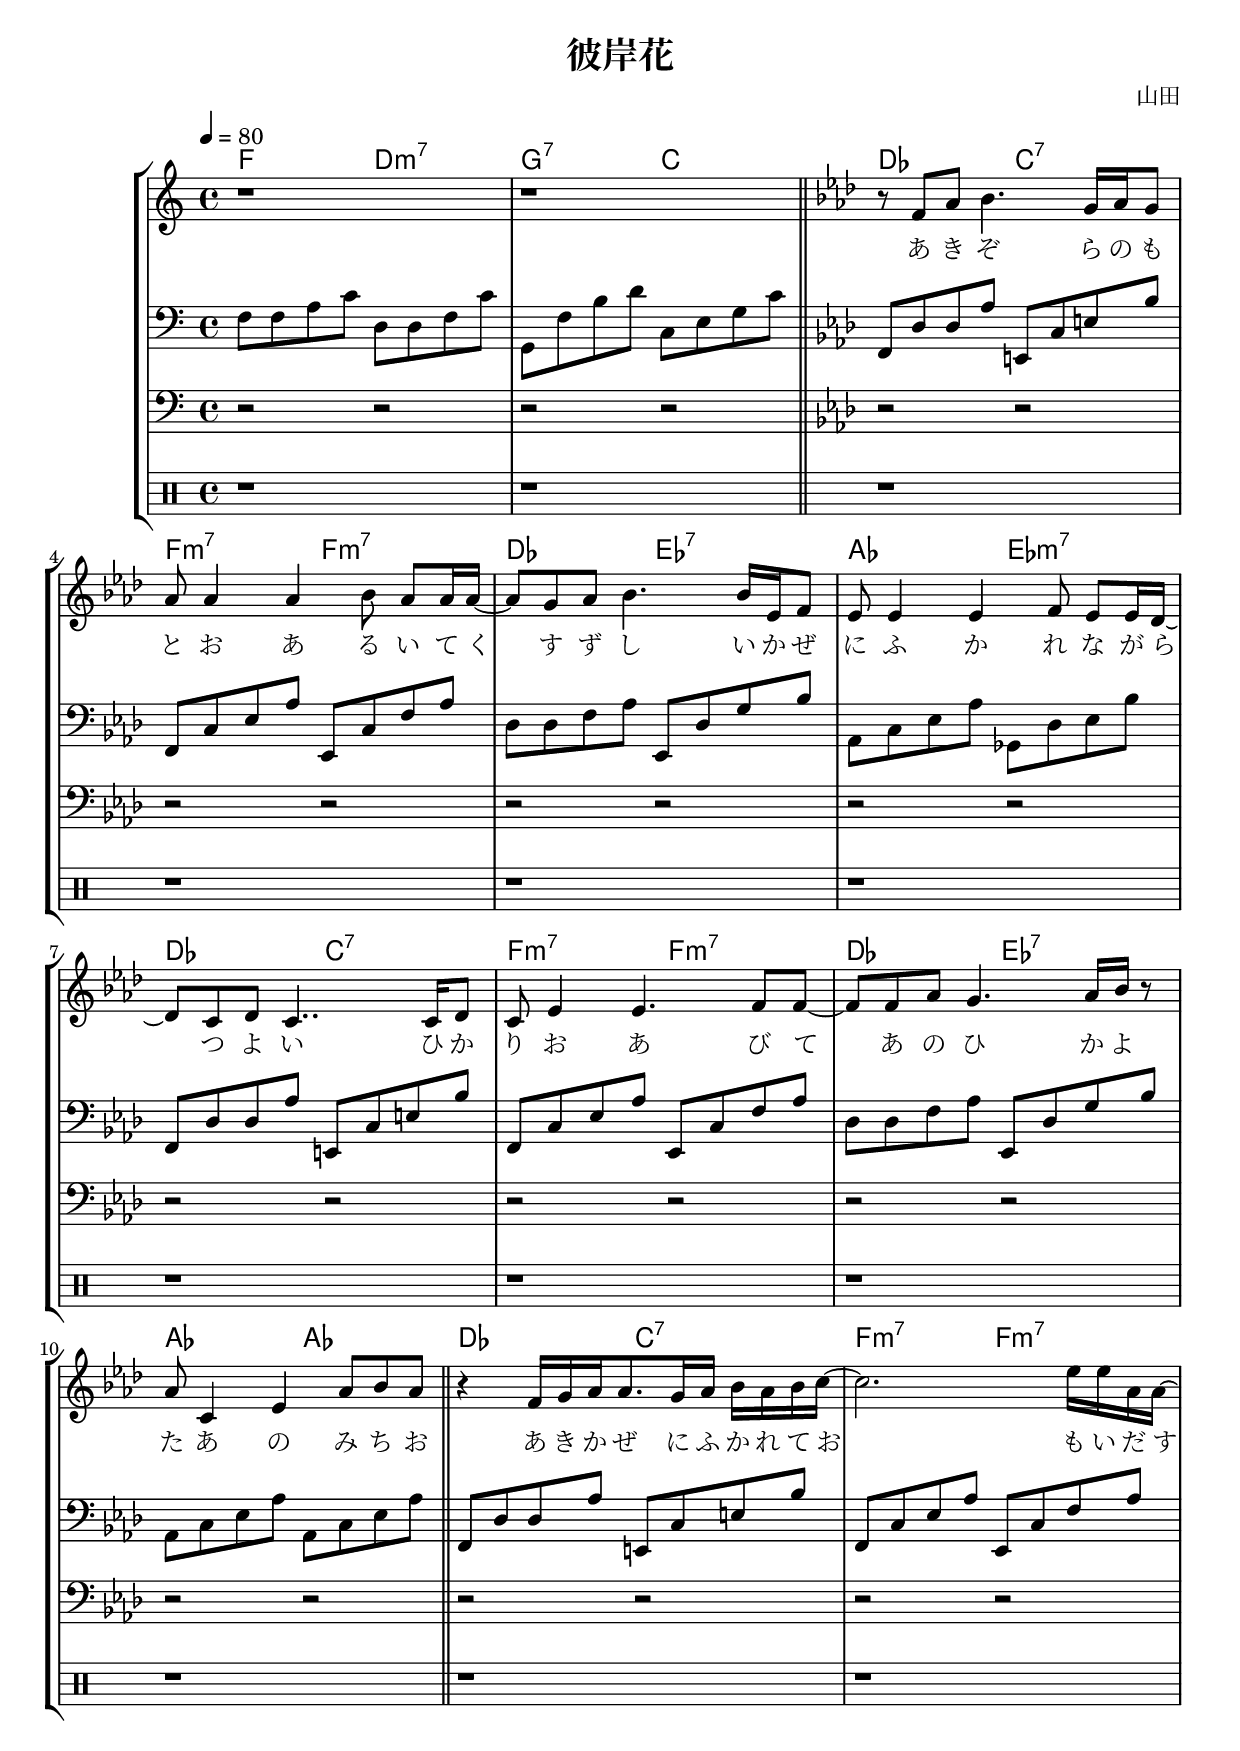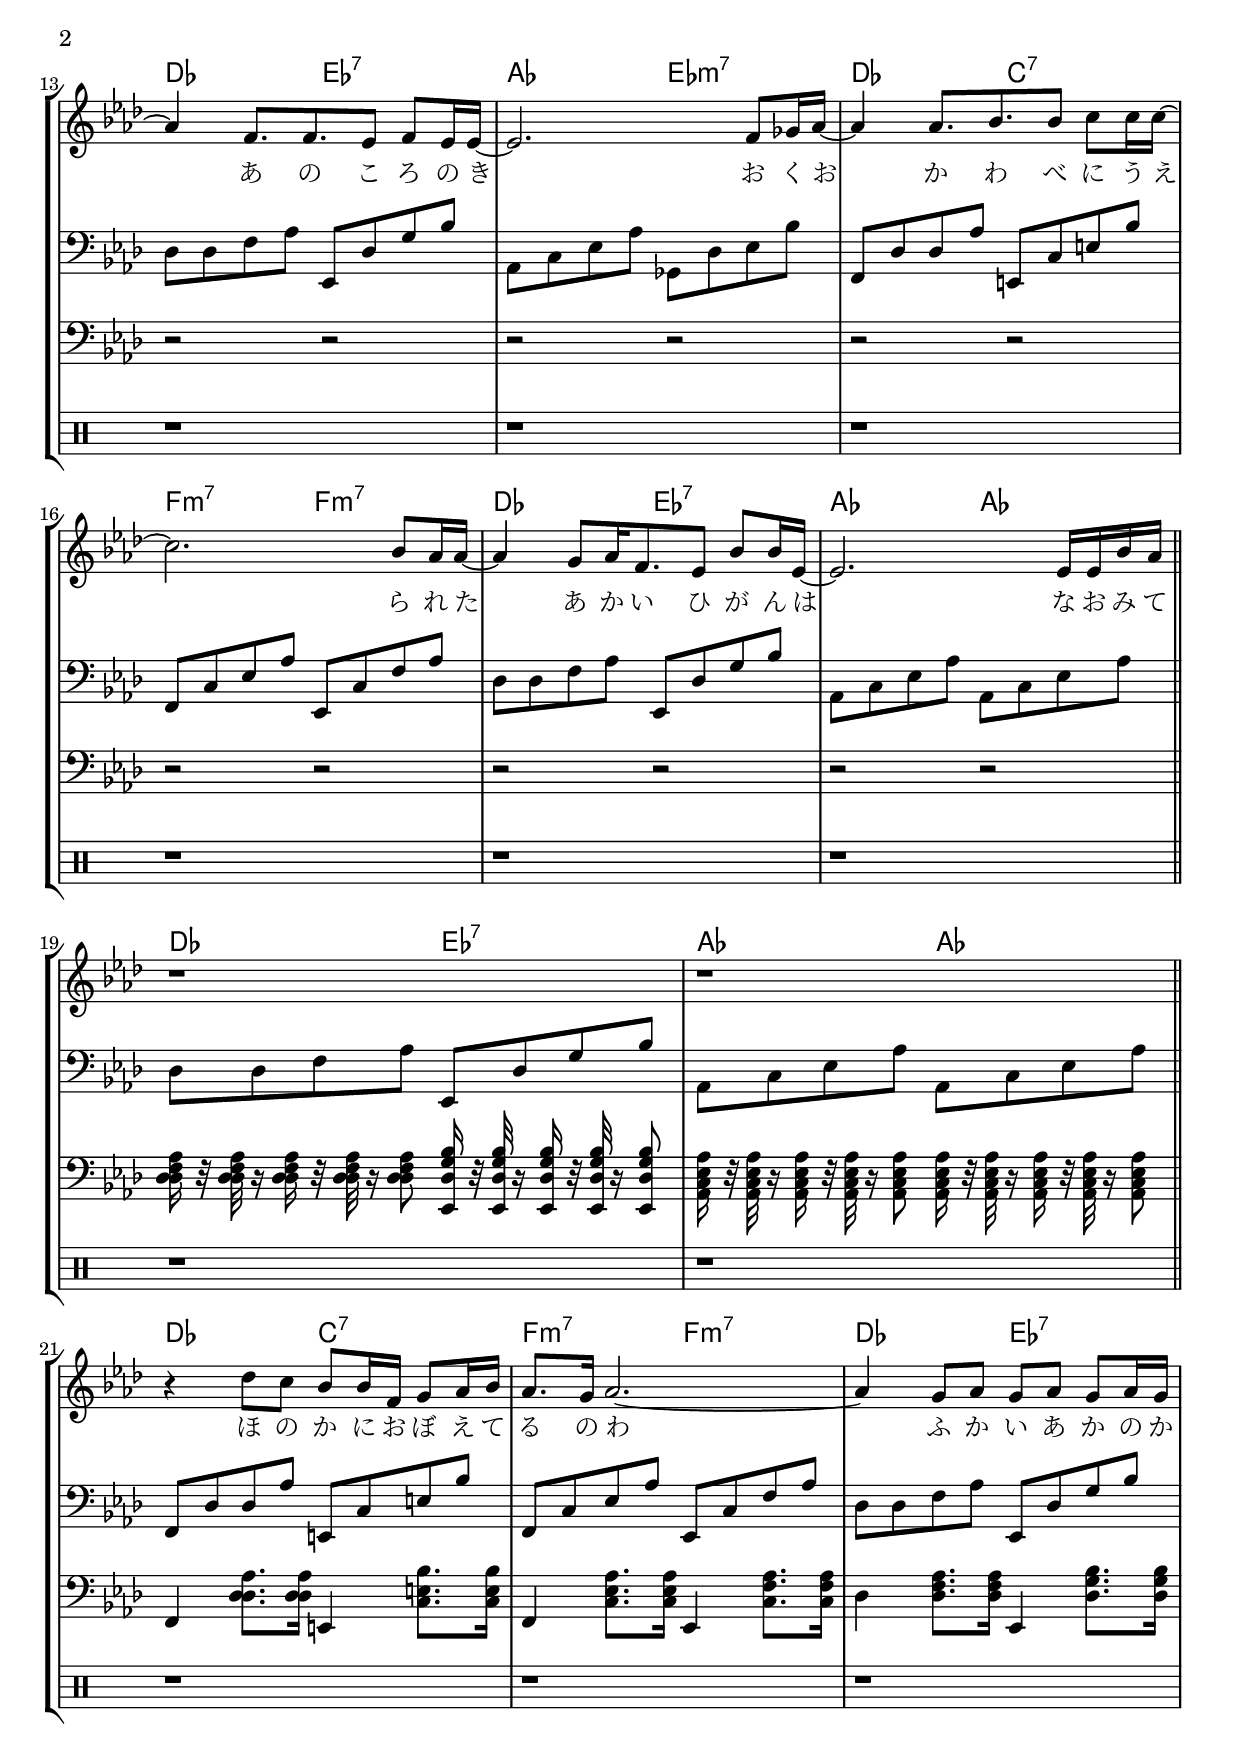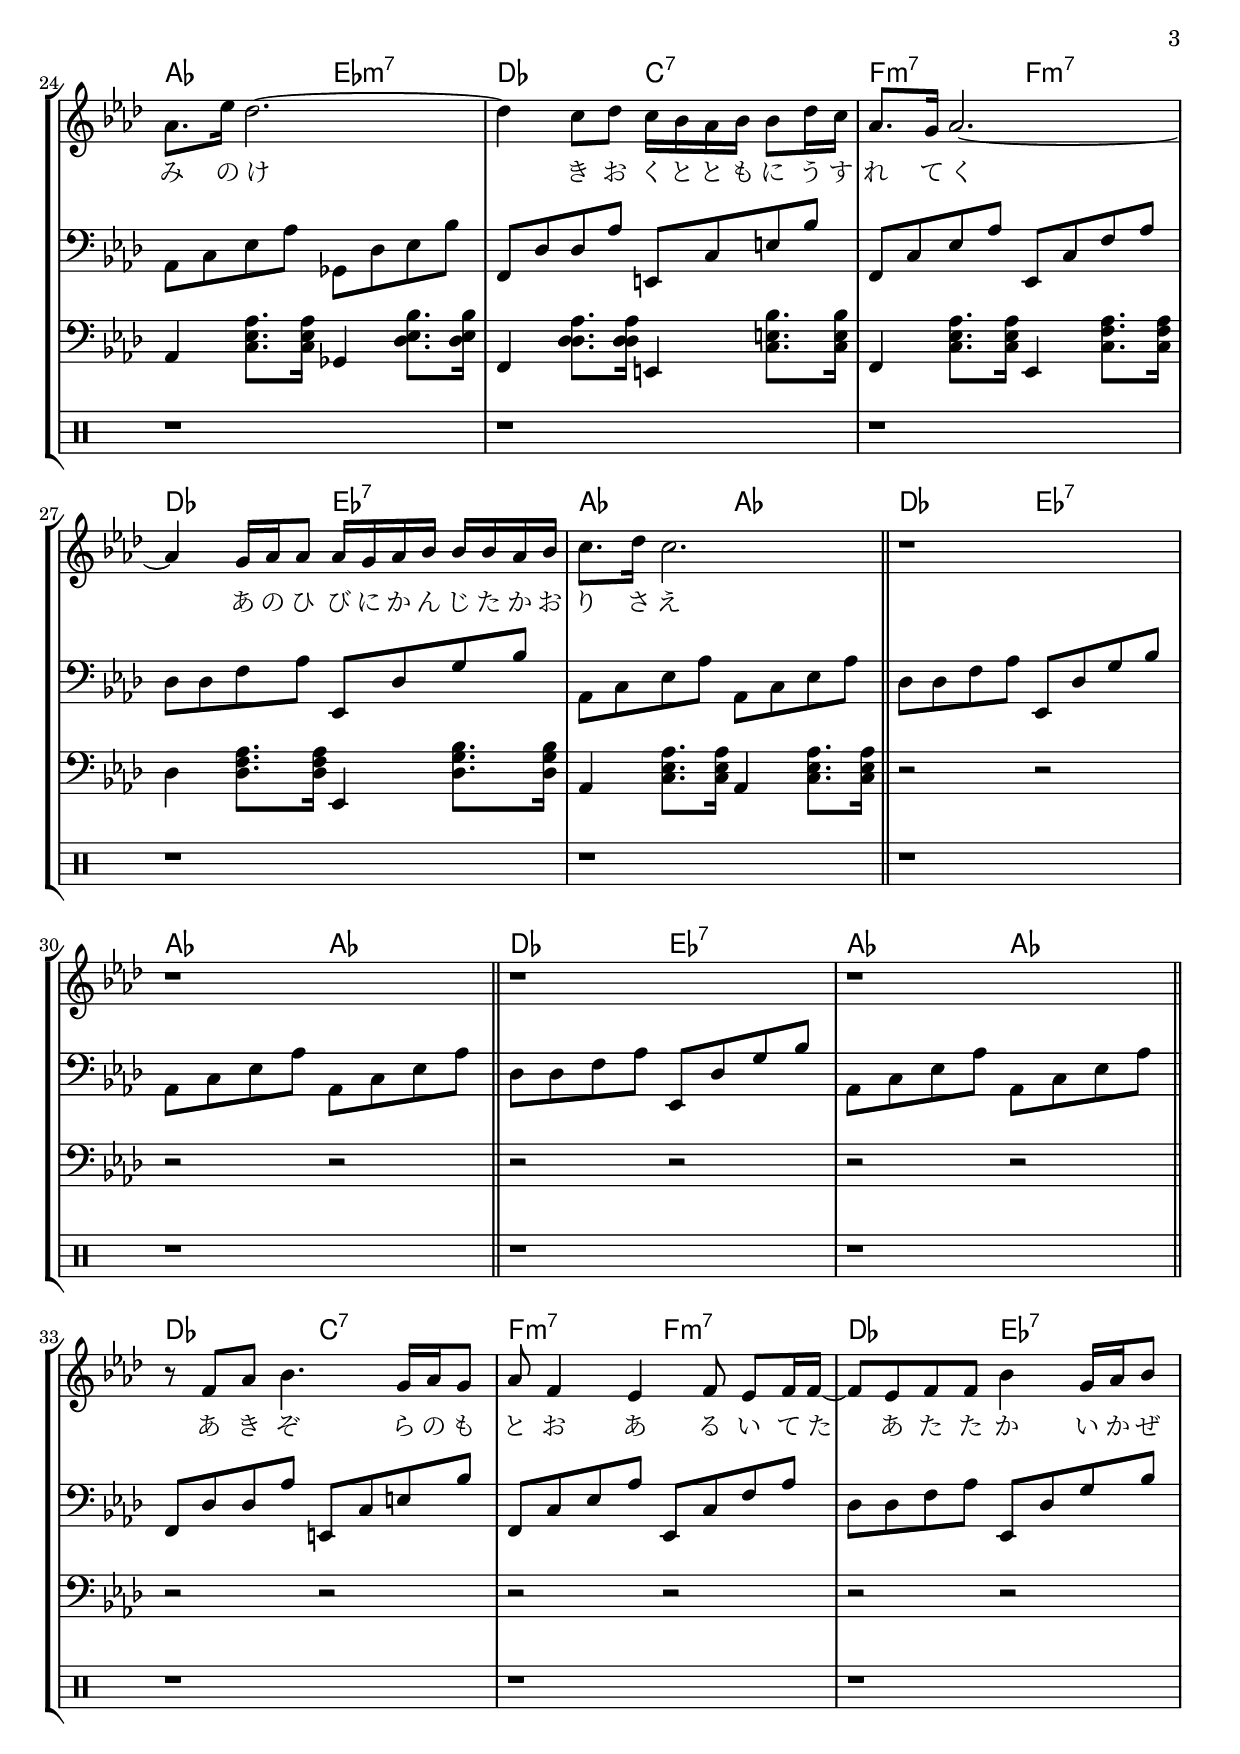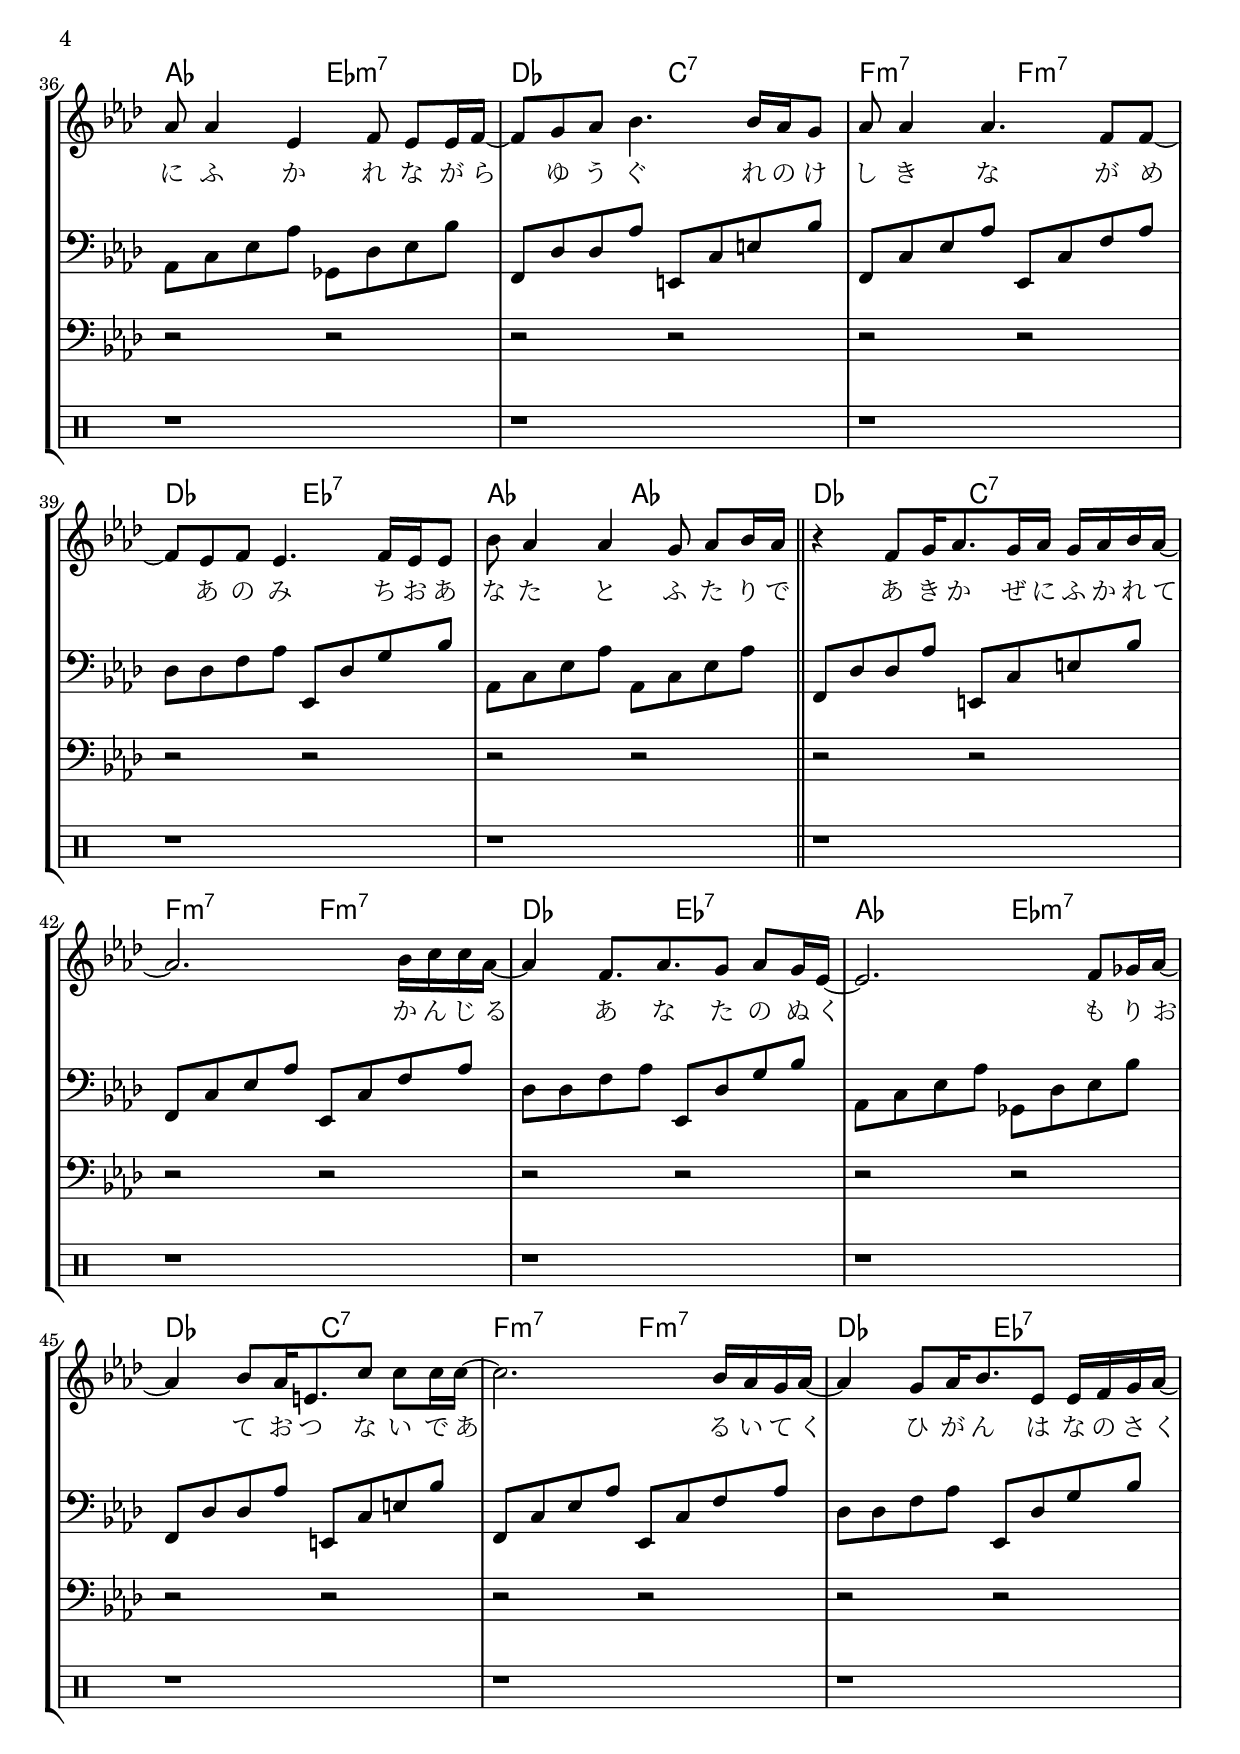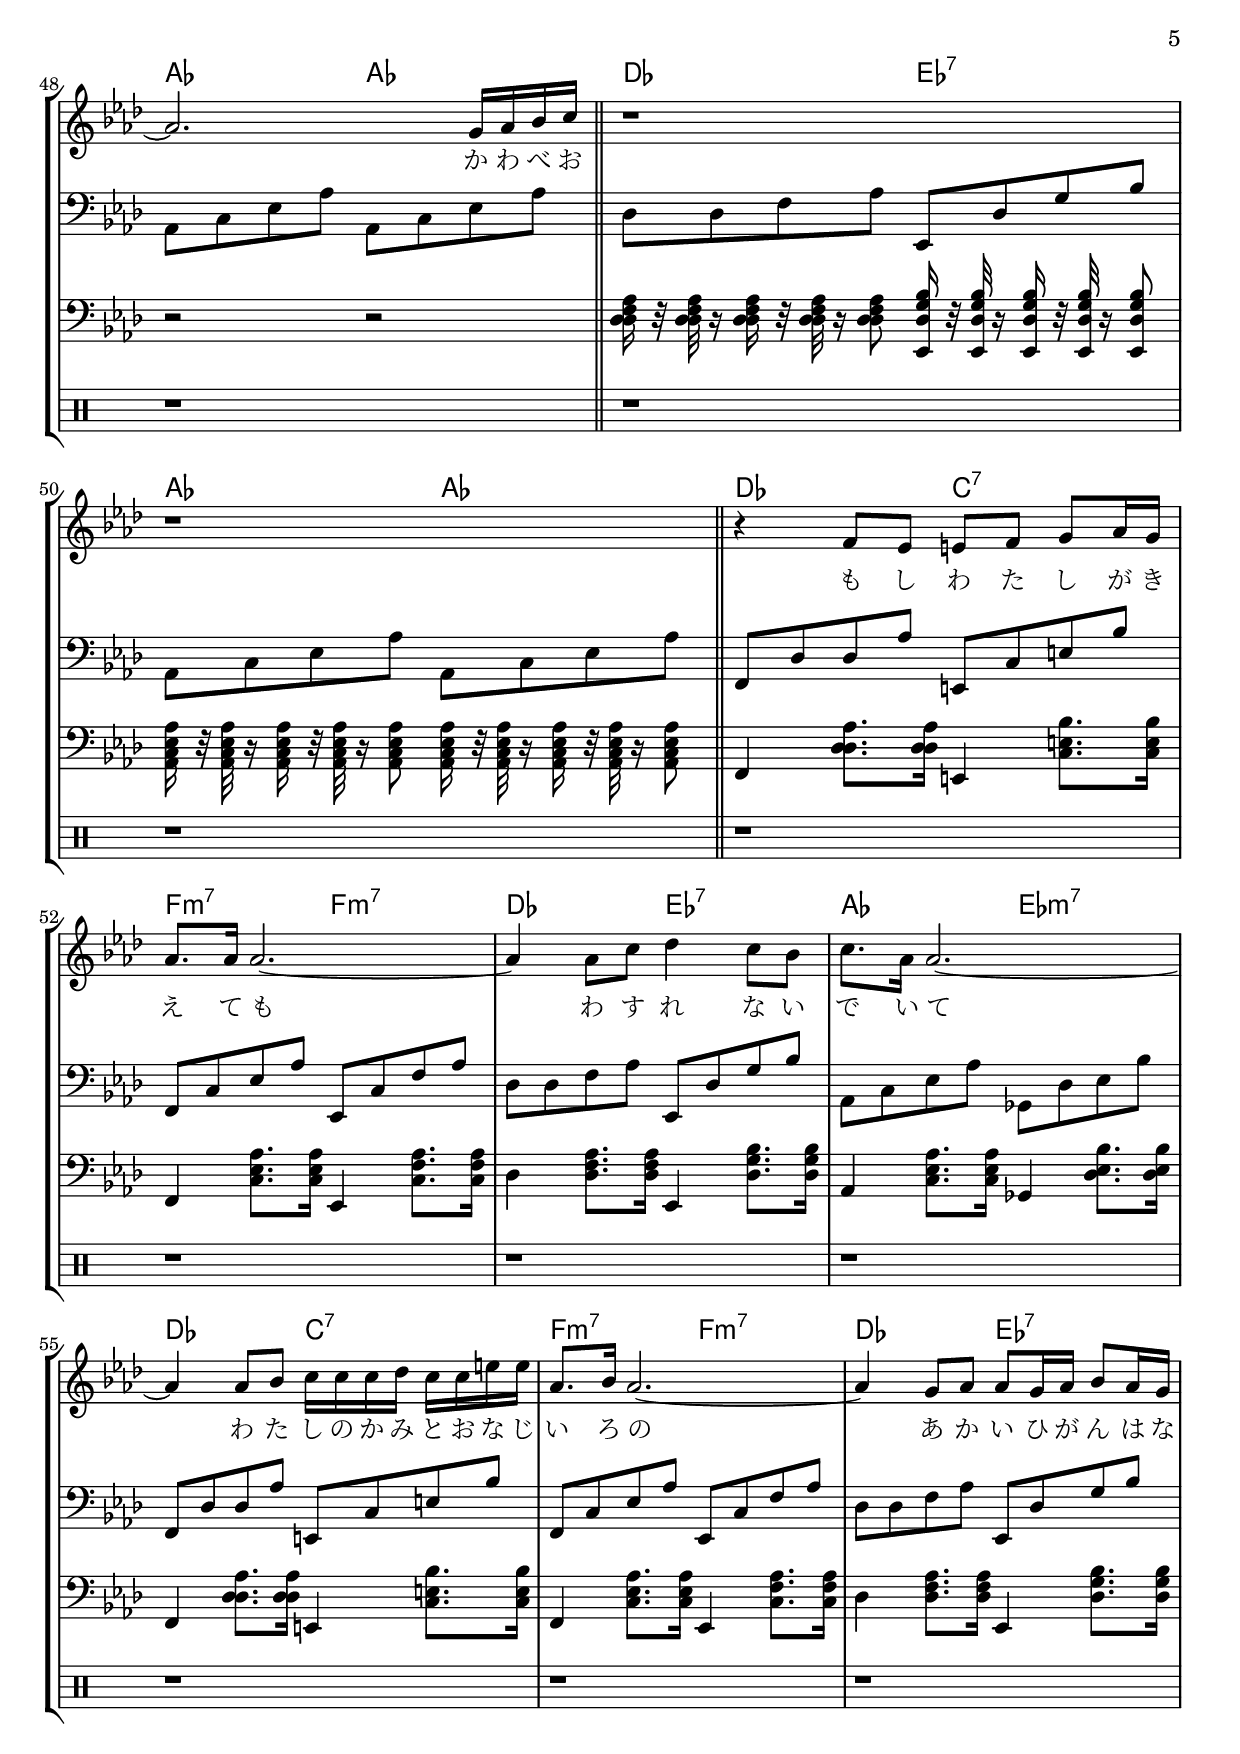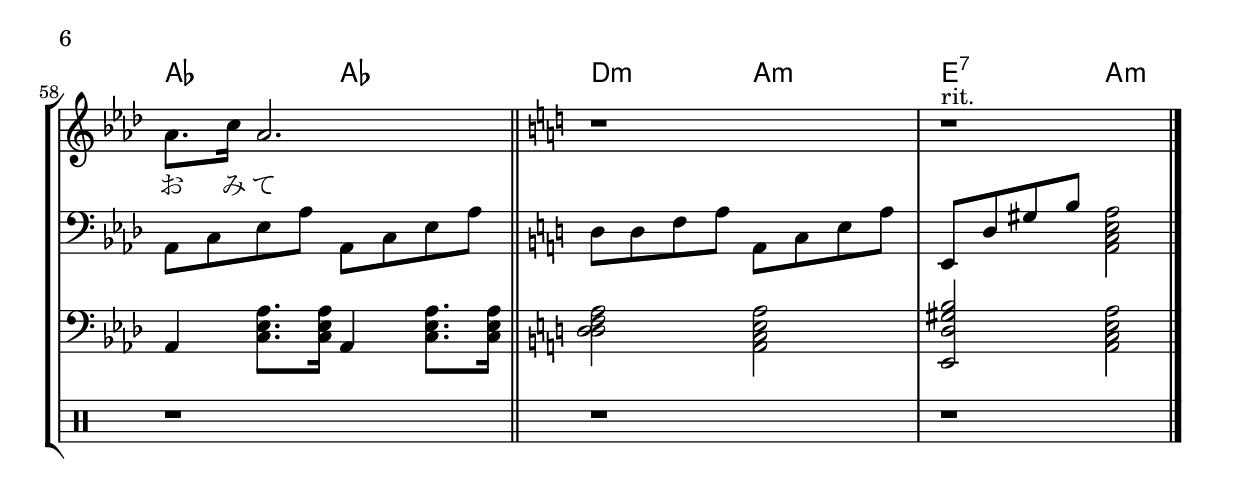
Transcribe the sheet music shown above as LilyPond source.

\version "2.12.1"

\header {
	title = \markup {彼岸花}
	composer = \markup \center-column {山田}
}

harmony = \chordmode {
	f2 d:min7 g:7 c 

	des c:7 f:min7 f:min7 des es:7 as es:min7 des c:7 f:min7 f:min7 des es:7 as as 

	des c:7 f:min7 f:min7 des es:7 as es:min7 des c:7 f:min7 f:min7 des es:7 as as 

	des es:7 as as 

	des c:7 f:min7 f:min7 des es:7 as es:min7 des c:7 f:min7 f:min7 des es:7 as as 

	des es:7 as as 

	des es:7 as as 

	des c:7 f:min7 f:min7 des es:7 as es:min7 des c:7 f:min7 f:min7 des es:7 as as 

	des c:7 f:min7 f:min7 des es:7 as es:min7 des c:7 f:min7 f:min7 des es:7 as as 

	des es:7 as as 

	des c:7 f:min7 f:min7 des es:7 as es:min7 des c:7 f:min7 f:min7 des es:7 as as 

	d:m a:m e:7 a:m 
}

melody = {
	\key c \major
	\tempo 4 = 80
	r1 | r1   
	\set Staff.midiInstrument = #"mmi0.42"
	\set Staff.midiMinimumVolume = #0.7
	\set Staff.midiMaximumVolume = #0.9
		\key as \major
r8 f'8  as'8  bes'4.  g'16  as'16  g'8 
	as'8  as'4  as'4  bes'8  as'8  as'16  as'16~ 
	as'8  g'8  as'8  bes'4.  bes'16  es'16  f'8 
	es'8  es'4  es'4  f'8  es'8  es'16  des'16~ 
	des'8  c'8  des'8  c'4..  c'16  des'8 
	c'8  es'4  es'4.  f'8  f'8~ 
	f'8  f'8  as'8  g'4.  as'16  bes'16  r8 
	as'8  c'4  es'4  as'8  bes'8  as'8
	\set Staff.midiInstrument = #"mmi0.42"
	\set Staff.midiMinimumVolume = #0.7
	\set Staff.midiMaximumVolume = #0.9
	r4 f'16  g'16  as'16  as'8.  g'16  as'16  bes'16  as'16  bes'16  c''16~ 
	c''2.  es''16  es''16  as'16  as'16~ 
	as'4  f'8.  f'8.  es'8  f'8  es'16  es'16~ 
	es'2.  f'8  ges'16  as'16~ 
	as'4  as'8.  bes'8.  bes'8  c''8  c''16  c''16~ 
	c''2.  bes'8  as'16  as'16~ 
	as'4  g'8  as'16  f'8.  es'8  bes'8  bes'16  es'16~ 
	es'2.  es'16  es'16  bes'16  as'16
	r1 | r1   
	\set Staff.midiInstrument = #"mmi0.42"
	\set Staff.midiMinimumVolume = #0.7
	\set Staff.midiMaximumVolume = #0.9
	r4 des''8  c''8  bes'8  bes'16  f'16  g'8  as'16  bes'16 
	as'8.  g'16  as'2.~ 
	as'4  g'8  as'8  g'8  as'8  g'8  as'16  g'16 
	as'8.  es''16  des''2.~ 
	des''4  c''8  des''8  c''16  bes'16  as'16  bes'16  bes'8  des''16  c''16 
	as'8.  g'16  as'2.~ 
	as'4  g'16  as'16  as'8  as'16  g'16  as'16  bes'16  bes'16  bes'16  as'16  bes'16 
	c''8.  des''16  c''2.
	r1 | r1   
	r1 | r1   
	\set Staff.midiInstrument = #"fss0.35"
	\set Staff.midiMinimumVolume = #0.7
	\set Staff.midiMaximumVolume = #0.9
	r8 f'8  as'8  bes'4.  g'16  as'16  g'8 
	as'8  f'4  es'4  f'8  es'8  f'16  f'16~ 
	f'8  es'8  f'8  f'8  bes'4  g'16  as'16  bes'8 
	as'8  as'4  es'4  f'8  es'8  es'16  f'16~ 
	f'8  g'8  as'8  bes'4.  bes'16  as'16  g'8 
	as'8  as'4  as'4.  f'8  f'8~ 
	f'8  es'8  f'8  es'4.  f'16  es'16  es'8 
	bes'8  as'4  as'4  g'8  as'8  bes'16  as'16
	\set Staff.midiInstrument = #"fss0.35"
	\set Staff.midiMinimumVolume = #0.7
	\set Staff.midiMaximumVolume = #0.9
	r4 f'8  g'16  as'8.  g'16  as'16  g'16  as'16  bes'16  as'16~ 
	as'2.  bes'16  c''16  c''16  as'16~ 
	as'4  f'8.  as'8.  g'8  as'8  g'16  es'16~ 
	es'2.  f'8  ges'16  as'16~ 
	as'4  bes'8  as'16  e'8.  c''8  c''8  c''16  c''16~ 
	c''2.  bes'16  as'16  g'16  as'16~ 
	as'4  g'8  as'16  bes'8.  es'8  es'16  f'16  g'16  as'16~ 
	as'2.  g'16  as'16  bes'16  c''16
	r1 | r1   
	\set Staff.midiInstrument = #"fss0.35"
	\set Staff.midiMinimumVolume = #0.7
	\set Staff.midiMaximumVolume = #0.9
	r4 f'8  es'8  e'8  f'8  g'8  as'16  g'16 
	as'8.  as'16  as'2.~ 
	as'4  as'8  c''8  des''4  c''8  bes'8 
	c''8.  as'16  as'2.~ 
	as'4  as'8  bes'8  c''16  c''16  c''16  des''16  c''16  c''16  e''16  e''16 
	as'8.  bes'16  as'2.~ 
	as'4  g'8  as'8  as'8  g'16  as'16  bes'8  as'16  g'16 
	as'8.  c''16  as'2.
	\key c \major
	r1 | r1^"rit." \bar "|."
}

words = \lyricmode {
	
	あ  き  ぞ  ら  の  も  と  お  あ  る  い  て  く  す  ず  し  い  か  ぜ  に  ふ  か  れ  な  が  ら  つ  よ  い  ひ  か  り  お  あ  び  て  あ  の  ひ  か  よ  た  あ  の  み  ち  お  
	あ  き  か  ぜ  に  ふ  か  れ  て  お  も  い  だ  す  あ  の  こ  ろ  の  き  お  く  お  か  わ  べ  に  う  え  ら  れ  た  あ  か  い  ひ  が  ん  は  な  お  み  て  
	
	ほ  の  か  に  お  ぼ  え  て  る  の  わ  ふ  か  い  あ  か  の  か  み  の  け  き  お  く  と  と  も  に  う  す  れ  て  く  あ  の  ひ  び  に  か  ん  じ  た  か  お  り  さ  え  
	
	
	あ  き  ぞ  ら  の  も  と  お  あ  る  い  て  た  あ  た  た  か  い  か  ぜ  に  ふ  か  れ  な  が  ら  ゆ  う  ぐ  れ  の  け  し  き  な  が  め  あ  の  み  ち  お  あ  な  た  と  ふ  た  り  で  
	あ  き  か  ぜ  に  ふ  か  れ  て  か  ん  じ  る  あ  な  た  の  ぬ  く  も  り  お  て  お  つ  な  い  で  あ  る  い  て  く  ひ  が  ん  は  な  の  さ  く  か  わ  べ  お  
	
	も  し  わ  た  し  が  き  え  て  も  わ  す  れ  な  い  で  い  て  わ  た  し  の  か  み  と  お  な  じ  い  ろ  の  あ  か  い  ひ  が  ん  は  な  お  み  て  
	
}

tempochange = {
	\tempo 4 = 80
	r1 | r1 \bar "||"
	\tempo 4 = 80
	r1 | r1 | r1 | r1 | r1 | r1 | r1 | r1 \bar "||"
	\tempo 4 = 80
	r1 | r1 | r1 | r1 | r1 | r1 | r1 | r1 \bar "||"
	\tempo 4 = 80
	r1 | r1 \bar "||"
	\tempo 4 = 80
	r1 | r1 | r1 | r1 | r1 | r1 | r1 | r1 \bar "||"
	\tempo 4 = 80
	r1 | r1 \bar "||"
	\tempo 4 = 80
	r1 | r1 \bar "||"
	\tempo 4 = 80
	r1 | r1 | r1 | r1 | r1 | r1 | r1 | r1 \bar "||"
	\tempo 4 = 80
	r1 | r1 | r1 | r1 | r1 | r1 | r1 | r1 \bar "||"
	\tempo 4 = 80
	r1 | r1 \bar "||"
	\tempo 4 = 80
	r1 | r1 | r1 | r1 | r1 | r1 | r1 | r1 \bar "||"
	\tempo 4 = 80
	r1 | \tempo 4 = 60 r2 \tempo 4 = 53 r2 \bar "|."
}

mainacc = {
	\clef bass
	\set Staff.midiInstrument = #"Harmonica"
	\set Staff.midiMinimumVolume = #0.3
	\set Staff.midiMaximumVolume = #0.6
	\key c \major
	\tempo 4 = 80
	f8 f8 a8 c'8
	d8 d8 f8 c'8
	g,8 f8 b8 d'8
	c8 e8 g8 c'8
	\bar "||"

	\set Staff.midiInstrument = #"Harmonica"
	\set Staff.midiMinimumVolume = #0.3
	\set Staff.midiMaximumVolume = #0.6
	\key as \major
	f,8 des8 des8 as8
	e,8 c8 e8 bes8
	f,8 c8 es8 as8
	es,8 c8 f8 as8
	des8 des8 f8 as8
	es,8 des8 g8 bes8
	as,8 c8 es8 as8
	ges,8 des8 es8 bes8
	f,8 des8 des8 as8
	e,8 c8 e8 bes8
	f,8 c8 es8 as8
	es,8 c8 f8 as8
	des8 des8 f8 as8
	es,8 des8 g8 bes8
	as,8 c8 es8 as8
	as,8 c8 es8 as8
	\bar "||"

	\set Staff.midiInstrument = #"Harmonica"
	\set Staff.midiMinimumVolume = #0.3
	\set Staff.midiMaximumVolume = #0.6
	f,8 des8 des8 as8
	e,8 c8 e8 bes8
	f,8 c8 es8 as8
	es,8 c8 f8 as8
	des8 des8 f8 as8
	es,8 des8 g8 bes8
	as,8 c8 es8 as8
	ges,8 des8 es8 bes8
	f,8 des8 des8 as8
	e,8 c8 e8 bes8
	f,8 c8 es8 as8
	es,8 c8 f8 as8
	des8 des8 f8 as8
	es,8 des8 g8 bes8
	as,8 c8 es8 as8
	as,8 c8 es8 as8
	\bar "||"

	\set Staff.midiInstrument = #"Harmonica"
	\set Staff.midiMinimumVolume = #0.3
	\set Staff.midiMaximumVolume = #0.6
	des8 des8 f8 as8
	es,8 des8 g8 bes8
	as,8 c8 es8 as8
	as,8 c8 es8 as8
	\bar "||"

	\set Staff.midiInstrument = #"Harmonica"
	\set Staff.midiMinimumVolume = #0.3
	\set Staff.midiMaximumVolume = #0.6
	f,8 des8 des8 as8
	e,8 c8 e8 bes8
	f,8 c8 es8 as8
	es,8 c8 f8 as8
	des8 des8 f8 as8
	es,8 des8 g8 bes8
	as,8 c8 es8 as8
	ges,8 des8 es8 bes8
	f,8 des8 des8 as8
	e,8 c8 e8 bes8
	f,8 c8 es8 as8
	es,8 c8 f8 as8
	des8 des8 f8 as8
	es,8 des8 g8 bes8
	as,8 c8 es8 as8
	as,8 c8 es8 as8
	\bar "||"

	\set Staff.midiInstrument = #"Harmonica"
	\set Staff.midiMinimumVolume = #0.3
	\set Staff.midiMaximumVolume = #0.6
	des8 des8 f8 as8
	es,8 des8 g8 bes8
	as,8 c8 es8 as8
	as,8 c8 es8 as8
	\bar "||"

	\set Staff.midiInstrument = #"Flute"
	\set Staff.midiMinimumVolume = #0.3
	\set Staff.midiMaximumVolume = #0.6
	des8 des8 f8 as8
	es,8 des8 g8 bes8
	as,8 c8 es8 as8
	as,8 c8 es8 as8
	\bar "||"

	\set Staff.midiInstrument = #"Flute"
	\set Staff.midiMinimumVolume = #0.3
	\set Staff.midiMaximumVolume = #0.6
	f,8 des8 des8 as8
	e,8 c8 e8 bes8
	f,8 c8 es8 as8
	es,8 c8 f8 as8
	des8 des8 f8 as8
	es,8 des8 g8 bes8
	as,8 c8 es8 as8
	ges,8 des8 es8 bes8
	f,8 des8 des8 as8
	e,8 c8 e8 bes8
	f,8 c8 es8 as8
	es,8 c8 f8 as8
	des8 des8 f8 as8
	es,8 des8 g8 bes8
	as,8 c8 es8 as8
	as,8 c8 es8 as8
	\bar "||"

	\set Staff.midiInstrument = #"Flute"
	\set Staff.midiMinimumVolume = #0.3
	\set Staff.midiMaximumVolume = #0.6
	f,8 des8 des8 as8
	e,8 c8 e8 bes8
	f,8 c8 es8 as8
	es,8 c8 f8 as8
	des8 des8 f8 as8
	es,8 des8 g8 bes8
	as,8 c8 es8 as8
	ges,8 des8 es8 bes8
	f,8 des8 des8 as8
	e,8 c8 e8 bes8
	f,8 c8 es8 as8
	es,8 c8 f8 as8
	des8 des8 f8 as8
	es,8 des8 g8 bes8
	as,8 c8 es8 as8
	as,8 c8 es8 as8
	\bar "||"

	\set Staff.midiInstrument = #"Flute"
	\set Staff.midiMinimumVolume = #0.3
	\set Staff.midiMaximumVolume = #0.6
	des8 des8 f8 as8
	es,8 des8 g8 bes8
	as,8 c8 es8 as8
	as,8 c8 es8 as8
	\bar "||"

	\set Staff.midiInstrument = #"Flute"
	\set Staff.midiMinimumVolume = #0.3
	\set Staff.midiMaximumVolume = #0.6
	f,8 des8 des8 as8
	e,8 c8 e8 bes8
	f,8 c8 es8 as8
	es,8 c8 f8 as8
	des8 des8 f8 as8
	es,8 des8 g8 bes8
	as,8 c8 es8 as8
	ges,8 des8 es8 bes8
	f,8 des8 des8 as8
	e,8 c8 e8 bes8
	f,8 c8 es8 as8
	es,8 c8 f8 as8
	des8 des8 f8 as8
	es,8 des8 g8 bes8
	as,8 c8 es8 as8
	as,8 c8 es8 as8
	\bar "||"

	\set Staff.midiInstrument = #"Flute"
	\set Staff.midiMinimumVolume = #0.3
	\set Staff.midiMaximumVolume = #0.6
	\key c \major
	d8 d8 f8 a8
	a,8 c8 e8 a8
	e,8 d8 gis8 b8
	<a, c e a>2
	\bar "|."
}

subacc = {
	\clef bass
	\set Staff.midiInstrument = #"Acoustic grand"
	\set Staff.midiMinimumVolume = #0.3
	\set Staff.midiMaximumVolume = #0.6
	\key c \major
	\tempo 4 = 80
	r2
	r2
	r2
	r2
	\bar "||"

	\set Staff.midiInstrument = #"Acoustic grand"
	\set Staff.midiMinimumVolume = #0.3
	\set Staff.midiMaximumVolume = #0.6
	\key as \major
	r2
	r2
	r2
	r2
	r2
	r2
	r2
	r2
	r2
	r2
	r2
	r2
	r2
	r2
	r2
	r2
	\bar "||"

	\set Staff.midiInstrument = #"Acoustic grand"
	\set Staff.midiMinimumVolume = #0.3
	\set Staff.midiMaximumVolume = #0.6
	r2
	r2
	r2
	r2
	r2
	r2
	r2
	r2
	r2
	r2
	r2
	r2
	r2
	r2
	r2
	r2
	\bar "||"

	\set Staff.midiInstrument = #"Whistle"
	\set Staff.midiMinimumVolume = #0.3
	\set Staff.midiMaximumVolume = #0.6
	<des des f as>16 r32 <des des f as>32 r16     <des des f as>16 r32 <des des f as>32 r16     <des des f as>8
	<es, des g bes>16 r32 <es, des g bes>32 r16     <es, des g bes>16 r32 <es, des g bes>32 r16     <es, des g bes>8
	<as, c es as>16 r32 <as, c es as>32 r16     <as, c es as>16 r32 <as, c es as>32 r16     <as, c es as>8
	<as, c es as>16 r32 <as, c es as>32 r16     <as, c es as>16 r32 <as, c es as>32 r16     <as, c es as>8
	\bar "||"

	\set Staff.midiInstrument = #"orchestral strings"
	\set Staff.midiMinimumVolume = #0.3
	\set Staff.midiMaximumVolume = #0.6
	f,4 <des des as>8. <des des as>16
	e,4 <c e bes>8. <c e bes>16
	f,4 <c es as>8. <c es as>16
	es,4 <c f as>8. <c f as>16
	des4 <des f as>8. <des f as>16
	es,4 <des g bes>8. <des g bes>16
	as,4 <c es as>8. <c es as>16
	ges,4 <des es bes>8. <des es bes>16
	f,4 <des des as>8. <des des as>16
	e,4 <c e bes>8. <c e bes>16
	f,4 <c es as>8. <c es as>16
	es,4 <c f as>8. <c f as>16
	des4 <des f as>8. <des f as>16
	es,4 <des g bes>8. <des g bes>16
	as,4 <c es as>8. <c es as>16
	as,4 <c es as>8. <c es as>16
	\bar "||"

	\set Staff.midiInstrument = #"Acoustic grand"
	\set Staff.midiMinimumVolume = #0.3
	\set Staff.midiMaximumVolume = #0.6
	r2
	r2
	r2
	r2
	\bar "||"

	\set Staff.midiInstrument = #"Acoustic grand"
	\set Staff.midiMinimumVolume = #0.3
	\set Staff.midiMaximumVolume = #0.6
	r2
	r2
	r2
	r2
	\bar "||"

	\set Staff.midiInstrument = #"Acoustic grand"
	\set Staff.midiMinimumVolume = #0.3
	\set Staff.midiMaximumVolume = #0.6
	r2
	r2
	r2
	r2
	r2
	r2
	r2
	r2
	r2
	r2
	r2
	r2
	r2
	r2
	r2
	r2
	\bar "||"

	\set Staff.midiInstrument = #"Acoustic grand"
	\set Staff.midiMinimumVolume = #0.3
	\set Staff.midiMaximumVolume = #0.6
	r2
	r2
	r2
	r2
	r2
	r2
	r2
	r2
	r2
	r2
	r2
	r2
	r2
	r2
	r2
	r2
	\bar "||"

	\set Staff.midiInstrument = #"Whistle"
	\set Staff.midiMinimumVolume = #0.3
	\set Staff.midiMaximumVolume = #0.6
	<des des f as>16 r32 <des des f as>32 r16     <des des f as>16 r32 <des des f as>32 r16     <des des f as>8
	<es, des g bes>16 r32 <es, des g bes>32 r16     <es, des g bes>16 r32 <es, des g bes>32 r16     <es, des g bes>8
	<as, c es as>16 r32 <as, c es as>32 r16     <as, c es as>16 r32 <as, c es as>32 r16     <as, c es as>8
	<as, c es as>16 r32 <as, c es as>32 r16     <as, c es as>16 r32 <as, c es as>32 r16     <as, c es as>8
	\bar "||"

	\set Staff.midiInstrument = #"Recorder"
	\set Staff.midiMinimumVolume = #0.3
	\set Staff.midiMaximumVolume = #0.6
	f,4 <des des as>8. <des des as>16
	e,4 <c e bes>8. <c e bes>16
	f,4 <c es as>8. <c es as>16
	es,4 <c f as>8. <c f as>16
	des4 <des f as>8. <des f as>16
	es,4 <des g bes>8. <des g bes>16
	as,4 <c es as>8. <c es as>16
	ges,4 <des es bes>8. <des es bes>16
	f,4 <des des as>8. <des des as>16
	e,4 <c e bes>8. <c e bes>16
	f,4 <c es as>8. <c es as>16
	es,4 <c f as>8. <c f as>16
	des4 <des f as>8. <des f as>16
	es,4 <des g bes>8. <des g bes>16
	as,4 <c es as>8. <c es as>16
	as,4 <c es as>8. <c es as>16
	\bar "||"

	\set Staff.midiInstrument = #"Ocarina"
	\set Staff.midiMinimumVolume = #0.3
	\set Staff.midiMaximumVolume = #0.6
	\key c \major
	<d d f a>2
	<a, c e a>2
	<e, d gis b>2
	<a, c e a>2
	\bar "|."
}

percA = {
	\drummode {
	r1 |r1 \bar "||"
	r1 |r1 |r1 |r1 |r1 |r1 |r1 |r1 \bar "||"
	r1 |r1 |r1 |r1 |r1 |r1 |r1 |r1 \bar "||"
	r1 |r1 \bar "||"
	r1 |r1 |r1 |r1 |r1 |r1 |r1 |r1 \bar "||"
	r1 |r1 \bar "||"
	r1 |r1 \bar "||"
	r1 |r1 |r1 |r1 |r1 |r1 |r1 |r1 \bar "||"
	r1 |r1 |r1 |r1 |r1 |r1 |r1 |r1 \bar "||"
	r1 |r1 \bar "||"
	r1 |r1 |r1 |r1 |r1 |r1 |r1 |r1 \bar "||"
	r1 |r1 \bar "|."
	}
}

percB = {
	\drummode {
	r1 |r1 \bar "||"
	r1 |r1 |r1 |r1 |r1 |r1 |r1 |r1 \bar "||"
	r1 |r1 |r1 |r1 |r1 |r1 |r1 |r1 \bar "||"
	r1 |r1 \bar "||"
	r1 |r1 |r1 |r1 |r1 |r1 |r1 |r1 \bar "||"
	r1 |r1 \bar "||"
	r1 |r1 \bar "||"
	r1 |r1 |r1 |r1 |r1 |r1 |r1 |r1 \bar "||"
	r1 |r1 |r1 |r1 |r1 |r1 |r1 |r1 \bar "||"
	r1 |r1 \bar "||"
	r1 |r1 |r1 |r1 |r1 |r1 |r1 |r1 \bar "||"
	r1 |r1 \bar "|."
	}
}

percC = {
	\drummode {
	r1 |r1 \bar "||"
	r1 |r1 |r1 |r1 |r1 |r1 |r1 |r1 \bar "||"
	r1 |r1 |r1 |r1 |r1 |r1 |r1 |r1 \bar "||"
	r1 |r1 \bar "||"
	r1 |r1 |r1 |r1 |r1 |r1 |r1 |r1 \bar "||"
	r1 |r1 \bar "||"
	r1 |r1 \bar "||"
	r1 |r1 |r1 |r1 |r1 |r1 |r1 |r1 \bar "||"
	r1 |r1 |r1 |r1 |r1 |r1 |r1 |r1 \bar "||"
	r1 |r1 \bar "||"
	r1 |r1 |r1 |r1 |r1 |r1 |r1 |r1 \bar "||"
	r1 |r1 \bar "|."
	}
}

percD = {
	\drummode {
	r1 |r1 \bar "||"
	r1 |r1 |r1 |r1 |r1 |r1 |r1 |r1 \bar "||"
	r1 |r1 |r1 |r1 |r1 |r1 |r1 |r1 \bar "||"
	r1 |r1 \bar "||"
	r1 |r1 |r1 |r1 |r1 |r1 |r1 |r1 \bar "||"
	r1 |r1 \bar "||"
	r1 |r1 \bar "||"
	r1 |r1 |r1 |r1 |r1 |r1 |r1 |r1 \bar "||"
	r1 |r1 |r1 |r1 |r1 |r1 |r1 |r1 \bar "||"
	r1 |r1 \bar "||"
	r1 |r1 |r1 |r1 |r1 |r1 |r1 |r1 \bar "||"
	r1 |r1 \bar "|."
	}
}

percE = {
	\drummode {
	r1 |r1 \bar "||"
	r1 |r1 |r1 |r1 |r1 |r1 |r1 |r1 \bar "||"
	r1 |r1 |r1 |r1 |r1 |r1 |r1 |r1 \bar "||"
	r1 |r1 \bar "||"
	r1 |r1 |r1 |r1 |r1 |r1 |r1 |r1 \bar "||"
	r1 |r1 \bar "||"
	r1 |r1 \bar "||"
	r1 |r1 |r1 |r1 |r1 |r1 |r1 |r1 \bar "||"
	r1 |r1 |r1 |r1 |r1 |r1 |r1 |r1 \bar "||"
	r1 |r1 \bar "||"
	r1 |r1 |r1 |r1 |r1 |r1 |r1 |r1 \bar "||"
	r1 |r1 \bar "|."
	}
}

\score {
	<<
		\new StaffGroup <<
			\new ChordNames {\harmony}
			\new Voice = "melody" {\melody}
			\new Lyrics \lyricsto "melody" \words
			\new Staff = "mainacc" {\mainacc}
			\new Staff = "subacc" {\subacc}
			\new DrumStaff <<
				\new DrumVoice {\percA}
				\new DrumVoice {\percB}
				\new DrumVoice {\percC}
				\new DrumVoice {\percD}
				\new DrumVoice {\percE}
			>>
		>>
	>>
	\layout { }
}
